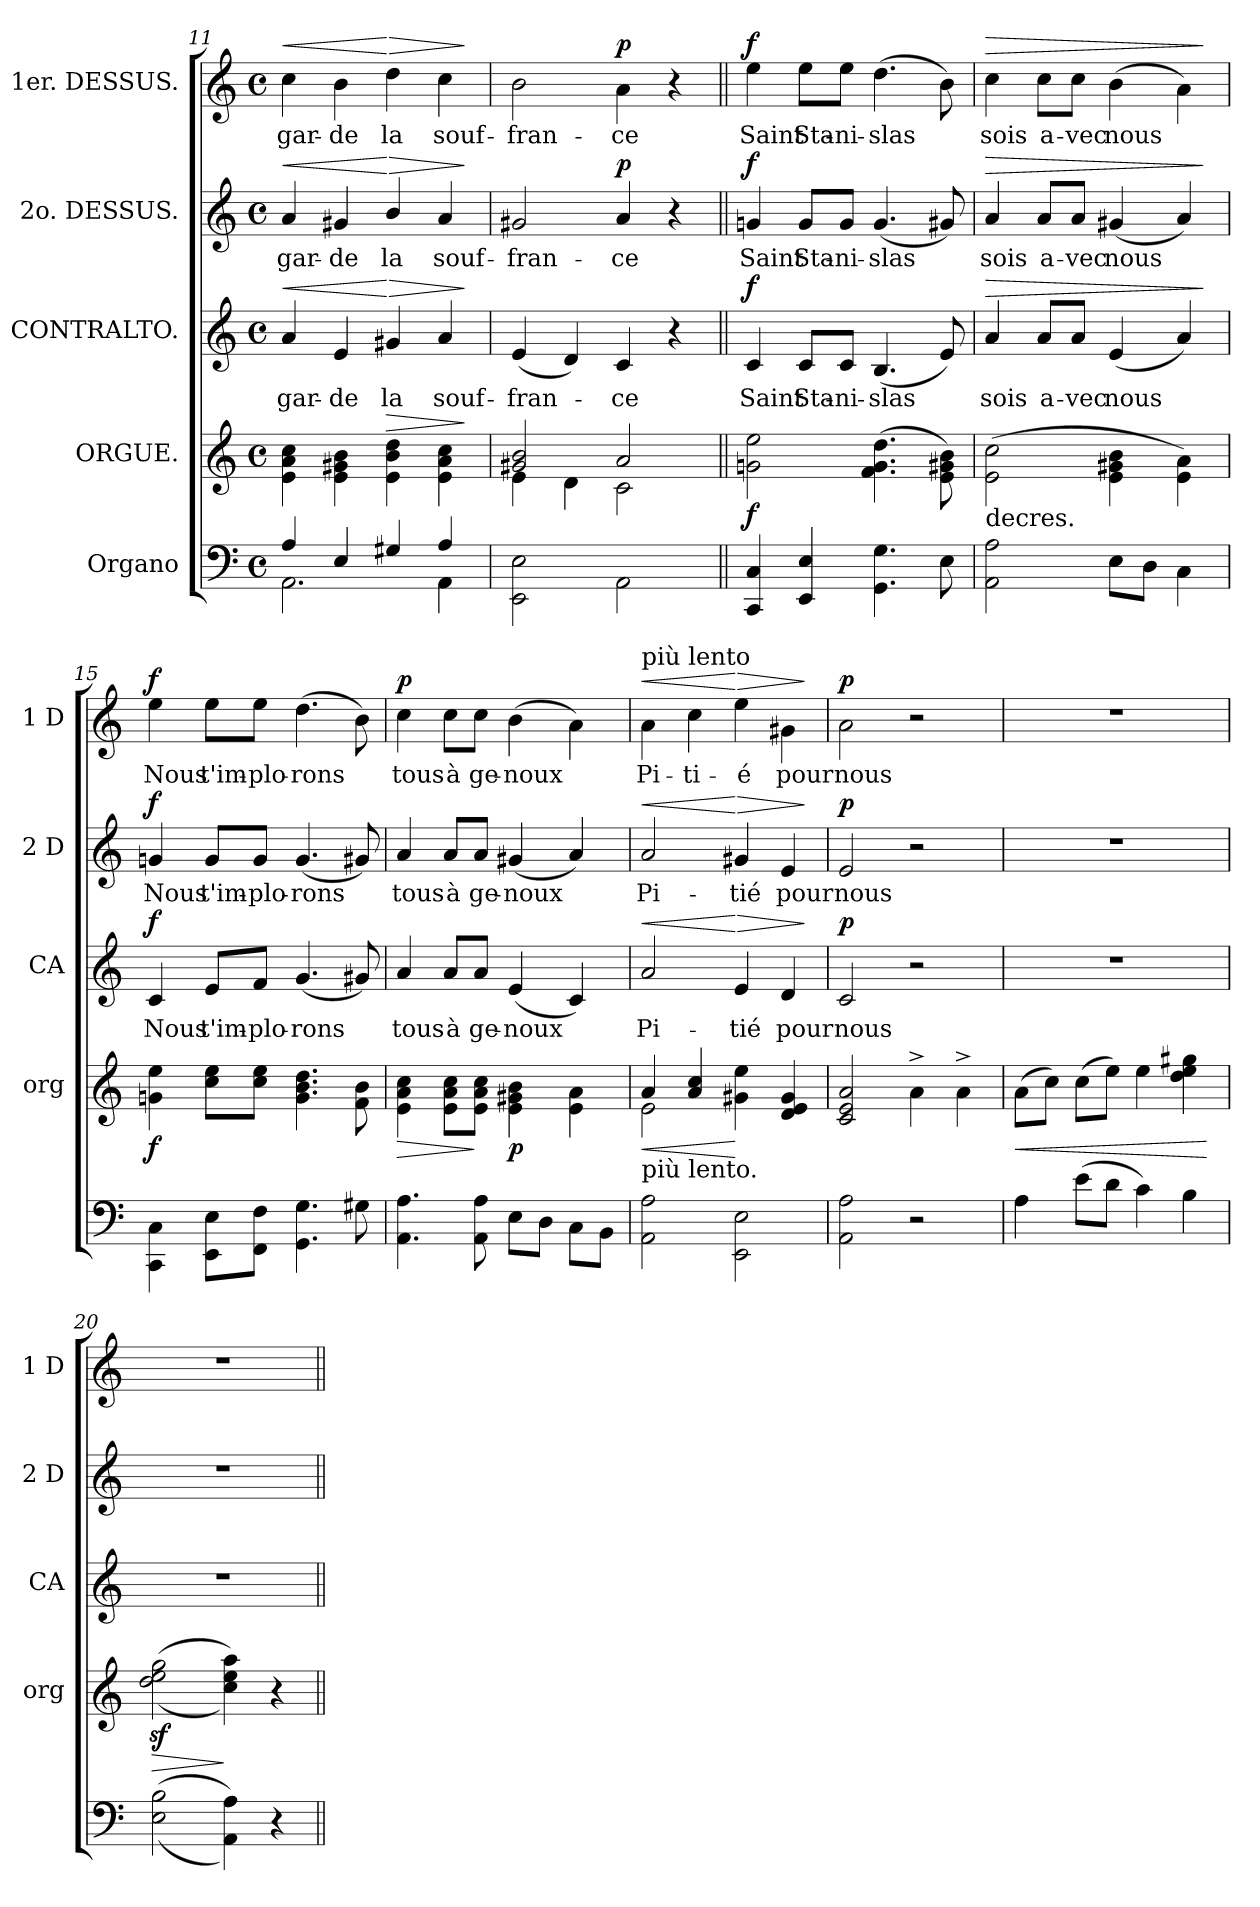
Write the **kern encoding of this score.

**kern	**kern	**dynam	**kern	**text	**dynam	**kern	**text	**dynam	**kern	**text	**dynam
*part5	*part4	*part4	*part3	*part3	*part3	*part2	*part2	*part2	*part1	*part1	*part1
*staff5	*staff4	*staff4	*staff3	*staff3	*staff3	*staff2	*staff2	*staff2	*staff1	*staff1	*staff1
*I"Organo	*I"ORGUE.	*	*I"CONTRALTO.	*	*	*I"2o. DESSUS.	*	*	*I"1er. DESSUS.	*	*
*	*I'org	*	*I'CA	*	*	*I'2 D	*	*	*I'1 D	*	*
*clefF4	*clefG2	*	*clefG2	*	*	*clefG2	*	*	*clefG2	*	*
*k[]	*k[]	*	*k[]	*	*	*k[]	*	*	*k[]	*	*
*a:	*a:	*	*a:	*	*	*a:	*	*	*a:	*	*
*M4/4	*M4/4	*	*M4/4	*	*	*M4/4	*	*	*M4/4	*	*
*met(c)	*met(c)	*	*met(c)	*	*	*met(c)	*	*	*met(c)	*	*
=11	=11	=11	=11	=11	=11	=11	=11	=11	=11	=11	=11
*^	*	*	*	*	*	*	*	*	*	*	*
!	!	!	!	!	!	!LO:HP:a	!	!	!LO:HP:a	!	!	!LO:HP:a
4A/	2.AA\	4e\ 4a\ 4cc\	.	4a/	-gar-	<	4a/	-gar-	<	4cc\	-gar-	<
4E/	.	4e\ 4g#X\ 4b\	.	4e/	-de	.	4g#X/	-de	.	4b\	-de	.
!	!	!	!LO:HP:a	!	!	!LO:HP:n=1:a	!	!	!LO:HP:n=1:a	!	!	!LO:HP:n=1:a
4G#X/	.	4e\ 4b\ 4dd\	>	4g#X/	la	[ >	4b/	la	[ >	4dd\	la	[ >
4A/	4AA\	4e\ 4a\ 4cc\	.	4a/	souf-	.	4a/	souf-	.	4cc\	souf-	.
*v	*v	*	*	*	*	*	*	*	*	*	*	*
.	.	]	.	.	]	.	.	]	.	.	]
=12	=12	=12	=12	=12	=12	=12	=12	=12	=12	=12	=12
*	*^	*	*	*	*	*	*	*	*	*	*
2EE\ 2E\	2g#X/ 2b/	4e\	.	(>4e/	-fran-	.	2g#X/	-fran-	.	2b\	-fran-	.
.	.	4d\	.	4d/)	.	.	.	.	.	.	.	.
!	!	!	!	!	!	!	!	!	!LO:DY:a	!	!	!LO:DY:a
2AA\	2a/	2c\	.	4c/	-ce	.	4a/	-ce	p	4a\	-ce	p
.	.	.	.	4r	.	.	4r	.	.	4r	.	.
*	*v	*v	*	*	*	*	*	*	*	*	*	*
=13||	=13||	=13||	=13||	=13||	=13||	=13||	=13||	=13||	=13||	=13||	=13||
!	!	!LO:DY:b	!	!	!LO:DY:a	!	!	!LO:DY:a	!	!	!LO:DY:a
4CC/ 4C/	2gn\ 2ee\	f	4c/	Saint	f	4gn/	Saint	f	4ee\	Saint	f
4EE/ 4E/	.	.	8c/L	Sta-	.	8g/L	Sta-	.	8ee\L	Sta-	.
.	.	.	8c/J	-ni-	.	8g/J	-ni-	.	8ee\J	-ni-	.
4.GG\ 4.G\	(4.f\ 4.g\ 4.dd\	.	(>4.B/	-slas	.	(4.g/	-slas	.	(4.dd\	-slas	.
8E\	8e\ 8g#X\ 8b\)	.	8e/)	.	.	8g#X/)	.	.	8b\)	.	.
=14	=14	=14	=14	=14	=14	=14	=14	=14	=14	=14	=14
!	!LO:TX:b:t=decres.	!	!	!	!	!	!	!	!	!	!
!	!	!	!	!	!LO:HP:a	!	!	!LO:HP:a	!	!	!LO:HP:a
2AA\ 2A\	(2e\ 2cc\	.	4a/	sois	>	4a/	sois	>	4cc\	sois	>
.	.	.	8a/L	a-	.	8a/L	a-	.	8cc\L	a-	.
.	.	.	8a/J	-vec	.	8a/J	-vec	.	8cc\J	-vec	.
8E\L	4e\ 4g#X\ 4b\	.	(4e/	nous	.	(4g#X/	nous	.	(4b\	nous	.
8D\J	.	.	.	.	.	.	.	.	.	.	.
4C\	4e\ 4a\)	.	4a/)	.	.	4a/)	.	.	4a\)	.	.
.	.	.	.	.	]	.	.	]	.	.	]
=15	=15	=15	=15	=15	=15	=15	=15	=15	=15	=15	=15
!	!	!LO:DY:b	!	!	!LO:DY:a	!	!	!LO:DY:a	!	!	!LO:DY:a
4CC\ 4C\	4gn\ 4ee\	f	4c/	Nous	f	4gn/	Nous	f	4ee\	Nous	f
8EE\ 8E\L	8cc\ 8ee\L	.	8e/L	t'im-	.	8g/L	t'im-	.	8ee\L	t'im-	.
8FF\ 8F\J	8cc\ 8ee\J	.	8f/J	-plo-	.	8g/J	-plo-	.	8ee\J	-plo-	.
4.GG\ 4.G\	4.g\ 4.b\ 4.dd\	.	(4.g/	-rons	.	(4.g/	-rons	.	(4.dd\	-rons	.
8G#X\	8f\ 8b\	.	8g#X/)	.	.	8g#X/)	.	.	8b\)	.	.
=16	=16	=16	=16	=16	=16	=16	=16	=16	=16	=16	=16
!	!	!LO:HP:b	!	!	!	!	!	!	!	!	!LO:DY:a
4.AA\ 4.A\	4e\ 4a\ 4cc\	>	4a/	tous	.	4a/	tous	.	4cc\	tous	p
.	8e\ 8a\ 8cc\L	.	8a/L	à	.	8a/L	à	.	8cc\L	à	.
8AA\ 8A\	8e\ 8a\ 8cc\J	]	8a/J	ge-	.	8a/J	ge-	.	8cc\J	ge-	.
!	!	!LO:DY:b	!	!	!	!	!	!	!	!	!
8E\L	4e\ 4g#X\ 4b\	p	(>4e/	-noux	.	(>4g#X/	-noux	.	(4b\	-noux	.
8D\J	.	.	.	.	.	.	.	.	.	.	.
8C\L	4e\ 4a\	.	4c/)	.	.	4a/)	.	.	4a\)	.	.
8BB\J	.	.	.	.	.	.	.	.	.	.	.
=17	=17	=17	=17	=17	=17	=17	=17	=17	=17	=17	=17
*	*^	*	*	*	*	*	*	*	*	*	*
!	!	!	!	!	!	!	!	!	!	!LO:TX:a:t=più lento	!	!
!	!LO:TX:b:t=più lento.	!	!	!	!	!	!	!	!	!	!	!
!	!	!	!LO:HP:b	!	!	!LO:HP:a	!	!	!LO:HP:a	!	!	!LO:HP:a
2AA\ 2A\	4a/	2e\	<	2a/	Pi-	<	2a/	Pi-	<	4a\	Pi-	<
.	4a/ 4cc/	.	.	.	.	.	.	.	.	4cc\	-ti-	.
!	!	!	!	!	!	!LO:HP:n=1:a	!	!	!LO:HP:n=1:a	!	!	!LO:HP:n=1:a
2EE\ 2E\	4g#X\ 4ee\	2ryy	[	4e/	-tié	[ >	4g#X/	-tié	[ >	4ee\	-é	[ >
.	4d/ 4e/ 4g#/	.	.	4d/	pour	.	4e/	pour	.	4g#X\	pour	.
*	*v	*v	*	*	*	*	*	*	*	*	*	*
.	.	.	.	.	]	.	.	]	.	.	]
=18	=18	=18	=18	=18	=18	=18	=18	=18	=18	=18	=18
!	!	!	!	!	!LO:DY:a	!	!	!LO:DY:a	!	!	!LO:DY:a
2AA\ 2A\	2c/ 2e/ 2a/	.	2c/	nous	p	2e/	nous	p	2a\	nous	p
2r	4a^\	.	2r	.	.	2r	.	.	2r	.	.
.	4a^\	.	.	.	.	.	.	.	.	.	.
=19	=19	=19	=19	=19	=19	=19	=19	=19	=19	=19	=19
!	!	!LO:HP:b	!	!	!	!	!	!	!	!	!
4A\	(8a\L	<	1r	.	.	1r	.	.	1r	.	.
.	8cc\J)	.	.	.	.	.	.	.	.	.	.
(8e\L	(8cc\L	.	.	.	.	.	.	.	.	.	.
8d\J	8ee\J)	.	.	.	.	.	.	.	.	.	.
4c\)	4ee\	.	.	.	.	.	.	.	.	.	.
4B\	4dd\ 4ee\ 4gg#X\	.	.	.	.	.	.	.	.	.	.
.	.	[	.	.	.	.	.	.	.	.	.
=20	=20	=20	=20	=20	=20	=20	=20	=20	=20	=20	=20
!	!	!LO:HP:b	!	!	!	!	!	!	!	!	!
(<(>2E\ 2B\	(<(>2ddz<\ 2eez<\ 2ggz<\	>	1r	.	.	1r	.	.	1r	.	.
4AA\ 4A\))	4cc\ 4ee\ 4aa\))	]	.	.	.	.	.	.	.	.	.
4r	4r	.	.	.	.	.	.	.	.	.	.
=||	=||	=||	=||	=||	=||	=||	=||	=||	=||	=||	=||
*-	*-	*-	*-	*-	*-	*-	*-	*-	*-	*-	*-
